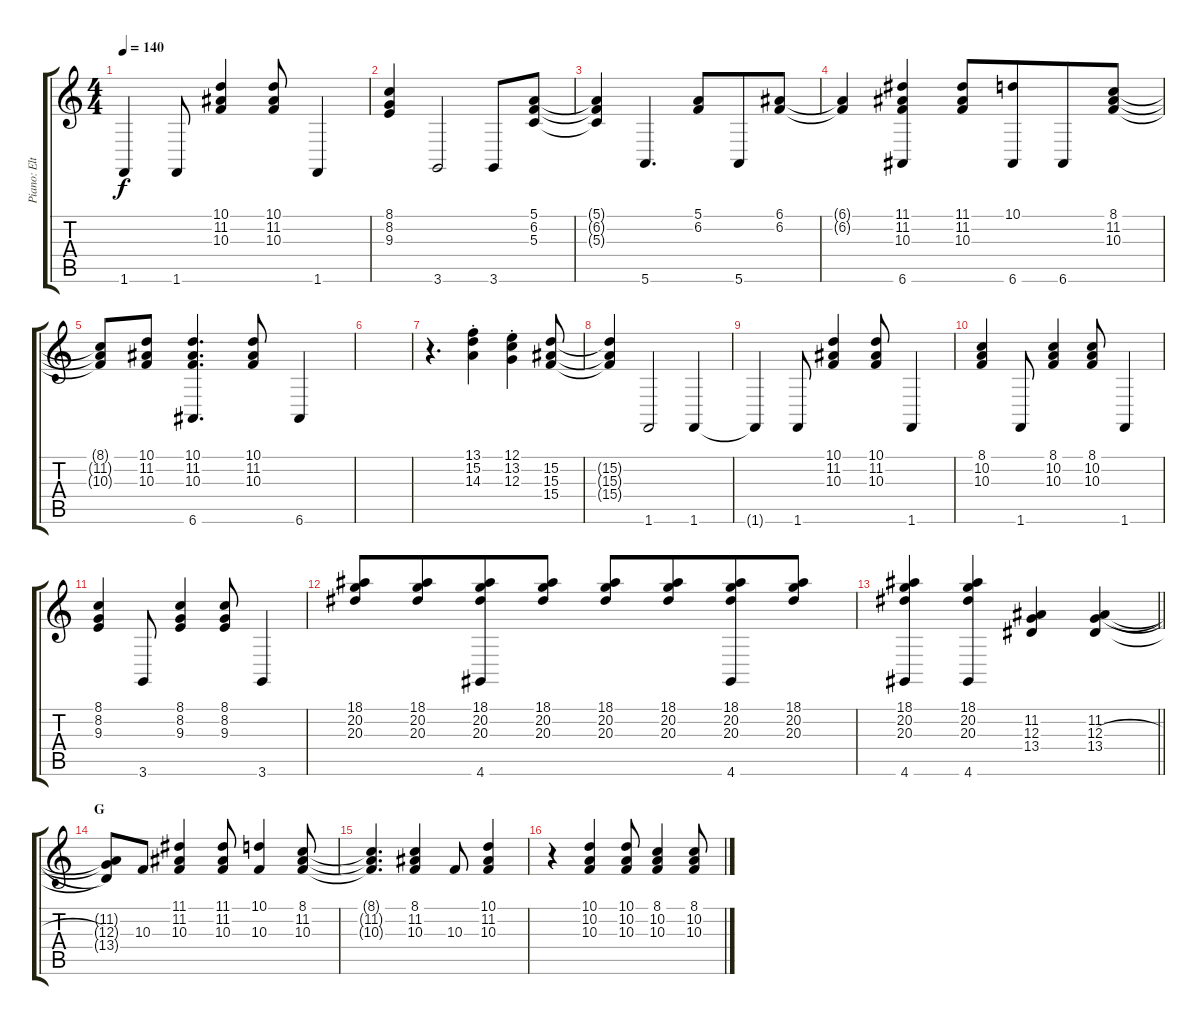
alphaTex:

\track ("Piano: Elton John" "Piano: Elt") {instrument acousticgrandpiano}
\staff {score tabs}
\tuning (E4 B3 G3 D3 A2 E2) {hide}
\ts (4 4)
\tempo 140
\clef g2
\ks c
1.6{t}.4{dy f} 1.6.8 (10.1 11.2 10.3).4 (10.1 11.2 10.3).8 1.6.4 |
(8.1 8.2 9.3).4 3.6.2 3.6.8 (5.1 6.2 5.3).8 |
(5.1{t} 6.2{t} 5.3{t}).4 5.6.4{d} (5.1 6.2).8{beam merge} 5.6.8 (6.1 6.2).8 |
(6.1{t} 6.2{t}).4 (11.1 11.2 10.3 6.6).4 (11.1 11.2 10.3).8 (10.1 6.6).8{beam merge} 6.6.8 (8.1 11.2 10.3).8 |
(8.1{t} 11.2{t} 10.3{t}).8 (10.1 11.2 10.3).8 (10.1 11.2 10.3 6.6).4{d} (10.1 11.2 10.3).8 6.6.4 |
|
r.4{d} (13.1{st} 15.2{st} 14.3).4 (12.1{st} 13.2{st} 12.3).4 (15.2 15.3 15.4).8 |
(15.2{t} 15.3{t} 15.4{t}).4 1.6.2 1.6.4 |
1.6{t}.4 1.6.8 (10.1 11.2 10.3).4 (10.1 11.2 10.3).8 1.6.4 |
(8.1 10.2 10.3).4 1.6.8 (8.1 10.2 10.3).4 (8.1 10.2 10.3).8 1.6.4 |
(8.1 8.2 9.3).4 3.6.8 (8.1 8.2 9.3).4 (8.1 8.2 9.3).8 3.6.4 |
(18.1 20.2 20.3).8 (18.1 20.2 20.3).8{beam merge} (18.1 20.2 20.3 4.6).8 (18.1 20.2 20.3).8 (18.1 20.2 20.3).8 (18.1 20.2 20.3).8{beam merge} (18.1 20.2 20.3 4.6).8 (18.1 20.2 20.3).8 |
\barLineRight lightlight
(18.1 20.2 20.3 4.6).4 (18.1 20.2 20.3 4.6).4 (11.2 12.3 13.4).4 (11.2 12.3{h} 13.4).4 |
\section ("" "G")
(11.2{t} 12.3{t} 13.4{t}).8 10.3.8 (11.1 11.2 10.3).4 (11.1 11.2 10.3).8 (10.1 10.3).4 (8.1 11.2 10.3).8 |
(8.1{t} 11.2{t} 10.3{t}).4{d} (8.1 11.2 10.3).4 10.3.8 (10.1 11.2 10.3).4 |
r.4 (10.1 10.2 10.3).4 (10.1 10.2 10.3).8 (8.1 10.2 10.3).4 (8.1 10.2 10.3).8
